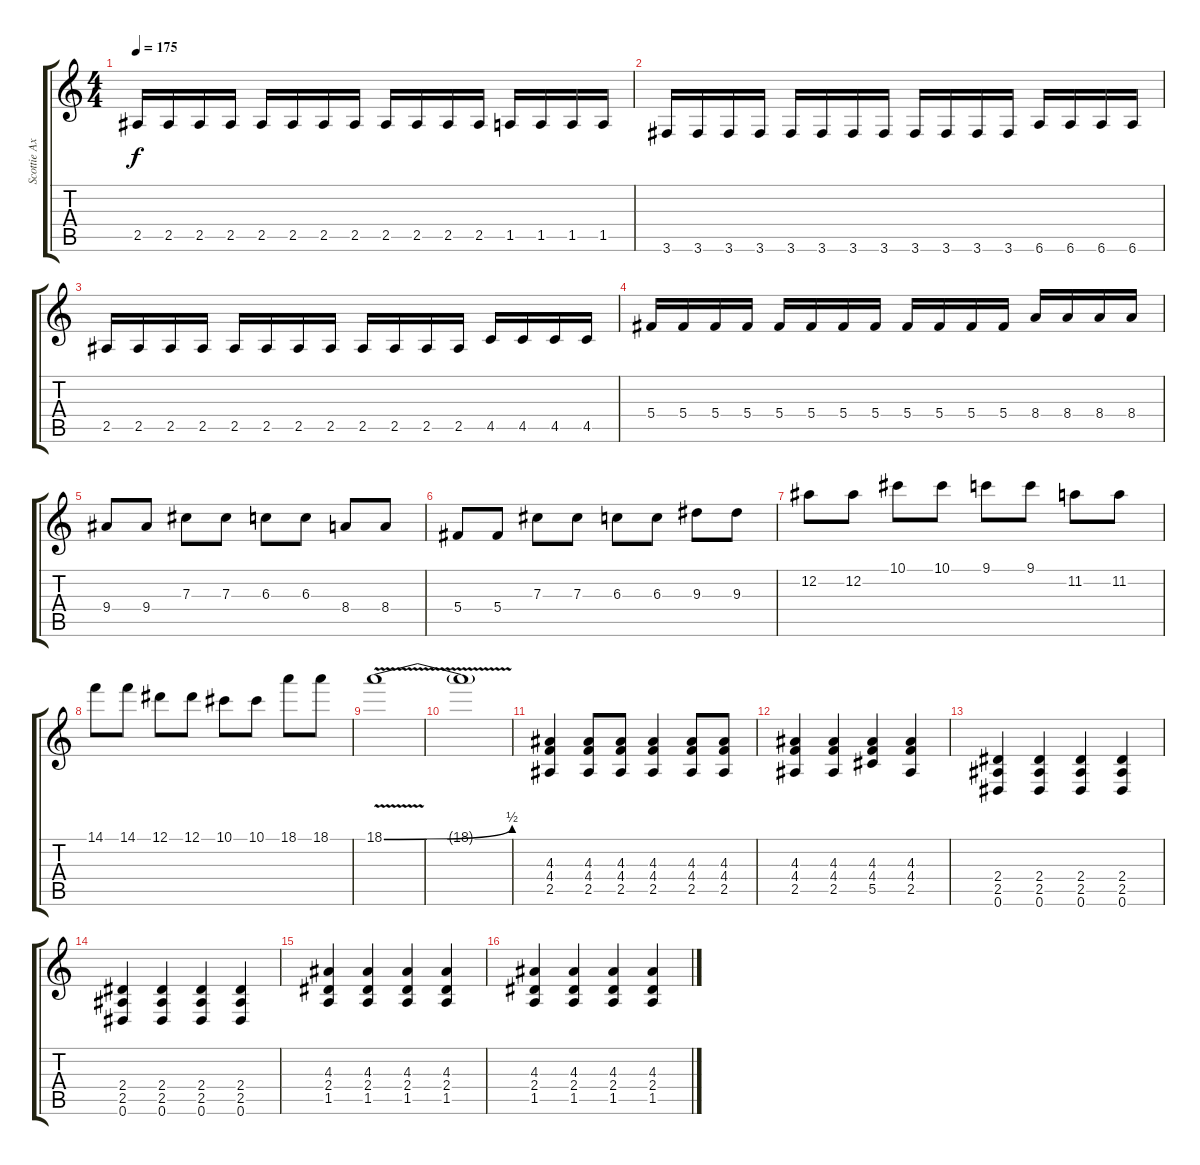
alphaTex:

\track ("Scottie Axeman" "Scottie Ax") {instrument distortionguitar}
\staff {score tabs}
\tuning (Eb4 Bb3 Gb3 Db3 Ab2 Eb2) {hide}
\ts (4 4)
\tempo 175
\clef g2
\ks c
2.5.16{dy f} 2.5.16 2.5.16 2.5.16 2.5.16 2.5.16 2.5.16 2.5.16 2.5.16 2.5.16 2.5.16 2.5.16 1.5.16 1.5.16 1.5.16 1.5.16 |
3.6.16 3.6.16 3.6.16 3.6.16 3.6.16 3.6.16 3.6.16 3.6.16 3.6.16 3.6.16 3.6.16 3.6.16 6.6.16 6.6.16 6.6.16 6.6.16 |
2.5.16 2.5.16 2.5.16 2.5.16 2.5.16 2.5.16 2.5.16 2.5.16 2.5.16 2.5.16 2.5.16 2.5.16 4.5.16 4.5.16 4.5.16 4.5.16 |
5.4.16 5.4.16 5.4.16 5.4.16 5.4.16 5.4.16 5.4.16 5.4.16 5.4.16 5.4.16 5.4.16 5.4.16 8.4.16 8.4.16 8.4.16 8.4.16 |
9.4.8 9.4.8 7.3.8 7.3.8 6.3.8 6.3.8 8.4.8 8.4.8 |
5.4.8 5.4.8 7.3.8 7.3.8 6.3.8 6.3.8 9.3.8 9.3.8 |
12.2.8 12.2.8 10.1.8 10.1.8 9.1.8 9.1.8 11.2.8 11.2.8 |
14.1.8 14.1.8 12.1.8 12.1.8 10.1.8 10.1.8 18.1.8 18.1.8 |
18.1{be (bend 0 0 60 2) v}.1 |
18.1{t}.1 |
(4.3 4.4 2.5).4 (4.3 4.4 2.5).8 (4.3 4.4 2.5).8 (4.3 4.4 2.5).4 (4.3 4.4 2.5).8 (4.3 4.4 2.5).8 |
(4.3 4.4 2.5).4 (4.3 4.4 2.5).4 (4.3 4.4 5.5).4 (4.3 4.4 2.5).4 |
(2.4 2.5 0.6).4 (2.4 2.5 0.6).4 (2.4 2.5 0.6).4 (2.4 2.5 0.6).4 |
(2.4 2.5 0.6).4 (2.4 2.5 0.6).4 (2.4 2.5 0.6).4 (2.4 2.5 0.6).4 |
(4.3 2.4 1.5).4 (4.3 2.4 1.5).4 (4.3 2.4 1.5).4 (4.3 2.4 1.5).4 |
(4.3 2.4 1.5).4 (4.3 2.4 1.5).4 (4.3 2.4 1.5).4 (4.3 2.4 1.5).4
